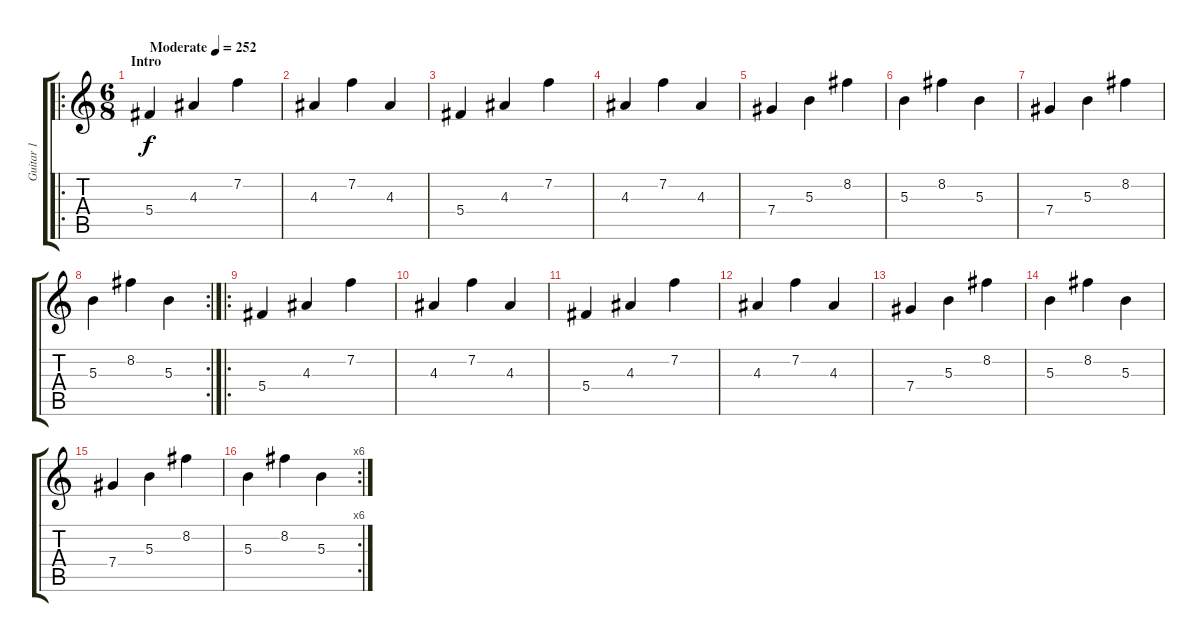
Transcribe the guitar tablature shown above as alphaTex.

\track ("Guitar 1" "Guitar 1") {instrument electricguitarclean}
\staff {score tabs}
\tuning (Eb4 Bb3 Gb3 Db3 Ab2 Eb2) {hide}
\ro
\ts (6 8)
\section ("" "Intro")
\tempo (252 "Moderate")
\clef g2
\ks c
5.4.4{dy f instrument electricguitarclean} 4.3.4 7.2.4 |
4.3.4 7.2.4 4.3.4 |
5.4.4 4.3.4 7.2.4 |
4.3.4 7.2.4 4.3.4 |
7.4.4 5.3.4 8.2.4 |
5.3.4 8.2.4 5.3.4 |
7.4.4 5.3.4 8.2.4 |
\rc 2
5.3.4 8.2.4 5.3.4 |
\ro
5.4.4 4.3.4 7.2.4 |
4.3.4 7.2.4 4.3.4 |
5.4.4 4.3.4 7.2.4 |
4.3.4 7.2.4 4.3.4 |
7.4.4 5.3.4 8.2.4 |
5.3.4 8.2.4 5.3.4 |
7.4.4 5.3.4 8.2.4 |
\rc 6
5.3.4 8.2.4 5.3.4
